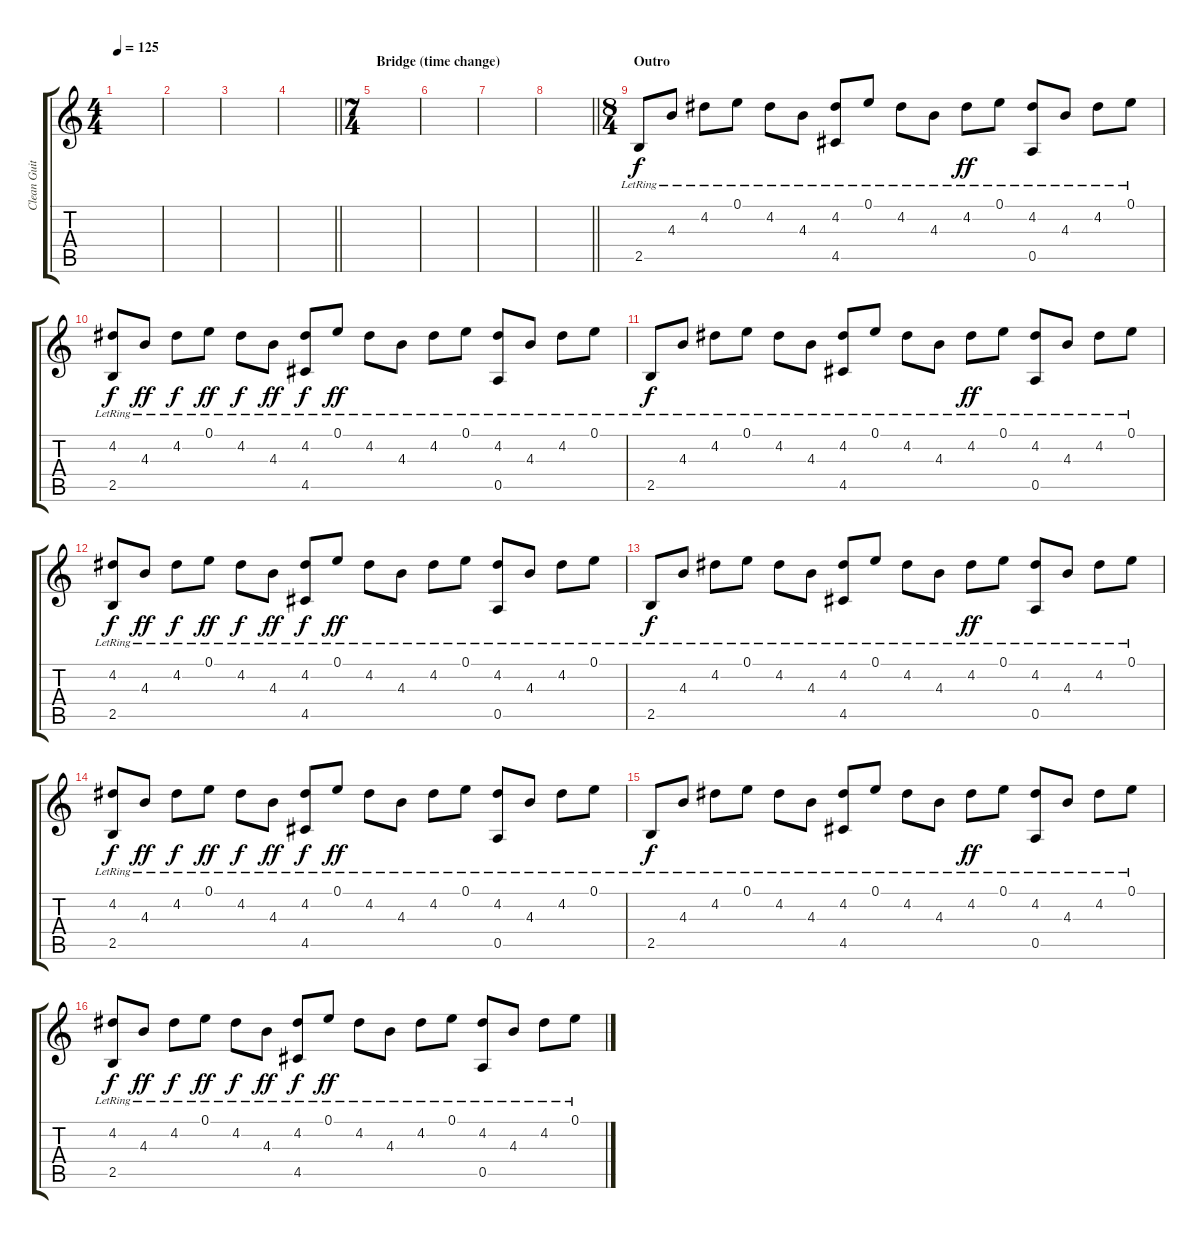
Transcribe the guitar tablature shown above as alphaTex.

\track ("Clean Guitar" "Clean Guit") {instrument acousticguitarsteel}
\staff {score tabs}
\tuning (E4 B3 G3 D3 A2 E2) {hide}
\ts (4 4)
\tempo 125
\clef g2
\ks c
|
|
|
\barLineRight lightlight
|
\ts (7 4)
\section ("" "Bridge (time change) ")
|
|
|
\barLineRight lightlight
|
\ts (8 4)
\section ("" "Outro")
2.5{lr}.8 4.3{lr}.8 4.2{lr}.8 0.1{lr}.8 4.2{lr}.8 4.3{lr}.8 (4.2{lr} 4.5{lr}).8 0.1{lr}.8 4.2{lr}.8 4.3{lr}.8 4.2{lr}.8{dy ff} 0.1{lr}.8 (4.2{lr} 0.5{lr}).8 4.3{lr}.8 4.2{lr}.8 0.1{lr}.8 |
(4.2{lr} 2.5{lr}).8{dy f} 4.3{lr}.8{dy ff} 4.2{lr}.8{dy f} 0.1{lr}.8{dy ff} 4.2{lr}.8{dy f} 4.3{lr}.8{dy ff} (4.2{lr} 4.5{lr}).8{dy f} 0.1{lr}.8{dy ff} 4.2{lr}.8 4.3{lr}.8 4.2{lr}.8 0.1{lr}.8 (4.2{lr} 0.5{lr}).8 4.3{lr}.8 4.2{lr}.8 0.1{lr}.8 |
2.5{lr}.8{dy f} 4.3{lr}.8 4.2{lr}.8 0.1{lr}.8 4.2{lr}.8 4.3{lr}.8 (4.2{lr} 4.5{lr}).8 0.1{lr}.8 4.2{lr}.8 4.3{lr}.8 4.2{lr}.8{dy ff} 0.1{lr}.8 (4.2{lr} 0.5{lr}).8 4.3{lr}.8 4.2{lr}.8 0.1{lr}.8 |
(4.2{lr} 2.5{lr}).8{dy f} 4.3{lr}.8{dy ff} 4.2{lr}.8{dy f} 0.1{lr}.8{dy ff} 4.2{lr}.8{dy f} 4.3{lr}.8{dy ff} (4.2{lr} 4.5{lr}).8{dy f} 0.1{lr}.8{dy ff} 4.2{lr}.8 4.3{lr}.8 4.2{lr}.8 0.1{lr}.8 (4.2{lr} 0.5{lr}).8 4.3{lr}.8 4.2{lr}.8 0.1{lr}.8 |
2.5{lr}.8{dy f} 4.3{lr}.8 4.2{lr}.8 0.1{lr}.8 4.2{lr}.8 4.3{lr}.8 (4.2{lr} 4.5{lr}).8 0.1{lr}.8 4.2{lr}.8 4.3{lr}.8 4.2{lr}.8{dy ff} 0.1{lr}.8 (4.2{lr} 0.5{lr}).8 4.3{lr}.8 4.2{lr}.8 0.1{lr}.8 |
(4.2{lr} 2.5{lr}).8{dy f} 4.3{lr}.8{dy ff} 4.2{lr}.8{dy f} 0.1{lr}.8{dy ff} 4.2{lr}.8{dy f} 4.3{lr}.8{dy ff} (4.2{lr} 4.5{lr}).8{dy f} 0.1{lr}.8{dy ff} 4.2{lr}.8 4.3{lr}.8 4.2{lr}.8 0.1{lr}.8 (4.2{lr} 0.5{lr}).8 4.3{lr}.8 4.2{lr}.8 0.1{lr}.8 |
2.5{lr}.8{dy f} 4.3{lr}.8 4.2{lr}.8 0.1{lr}.8 4.2{lr}.8 4.3{lr}.8 (4.2{lr} 4.5{lr}).8 0.1{lr}.8 4.2{lr}.8 4.3{lr}.8 4.2{lr}.8{dy ff} 0.1{lr}.8 (4.2{lr} 0.5{lr}).8 4.3{lr}.8 4.2{lr}.8 0.1{lr}.8 |
(4.2{lr} 2.5{lr}).8{dy f} 4.3{lr}.8{dy ff} 4.2{lr}.8{dy f} 0.1{lr}.8{dy ff} 4.2{lr}.8{dy f} 4.3{lr}.8{dy ff} (4.2{lr} 4.5{lr}).8{dy f} 0.1{lr}.8{dy ff} 4.2{lr}.8 4.3{lr}.8 4.2{lr}.8 0.1{lr}.8 (4.2{lr} 0.5{lr}).8 4.3{lr}.8 4.2{lr}.8 0.1{lr}.8
